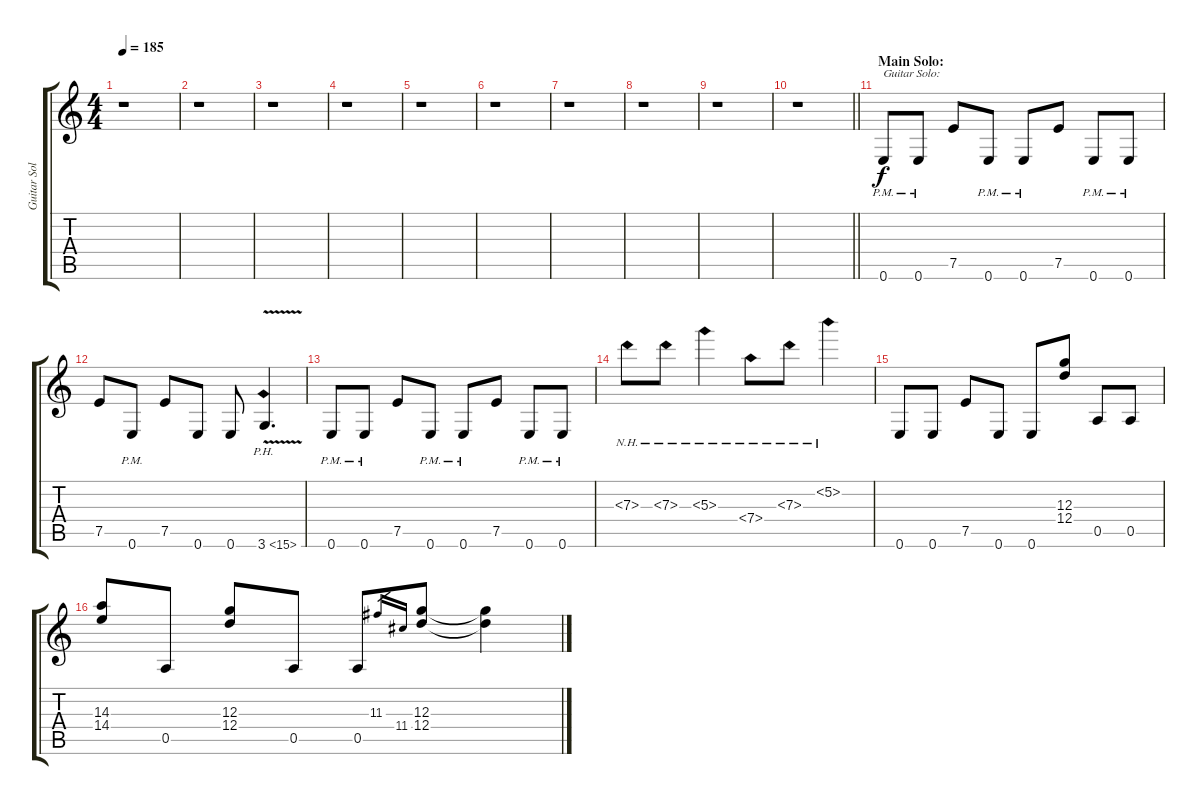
\track ("Guitar Solo's" "Guitar Sol") {instrument distortionguitar}
\staff {score tabs}
\tuning (E4 B3 G3 D3 A2 E2) {hide}
\ts (4 4)
\tempo 185
\clef g2
\ks c
r.1{dy f} |
r.1 |
r.1 |
r.1 |
r.1 |
r.1 |
r.1 |
r.1 |
r.1 |
\barLineRight lightlight
r.1 |
\section ("" "Main Solo:")
0.6{pm}.8{txt "Guitar Solo:"} 0.6{pm}.8 7.5.8 0.6{pm}.8 0.6{pm}.8 7.5.8 0.6{pm}.8 0.6{pm}.8 |
7.5.8 0.6{pm}.8 7.5.8 0.6.8 0.6.8 3.6{ph 12 v}.4{d} |
0.6{pm}.8 0.6{pm}.8 7.5.8 0.6{pm}.8 0.6{pm}.8 7.5.8 0.6{pm}.8 0.6{pm}.8 |
7.3{nh}.8 7.3{nh}.8 5.3{nh}.4 7.4{nh}.8 7.3{nh}.8 5.2{nh}.4 |
0.6.8 0.6.8 7.5.8 0.6.8 0.6.8 (12.3 12.4).8 0.5.8 0.5.8 |
(14.3 14.4).8 0.5.8 (12.3 12.4).8 0.5.8 0.5.8 11.3.16{gr} 11.4.16{gr} (12.3 12.4).8 (12.3{t} 12.4{t}).4
